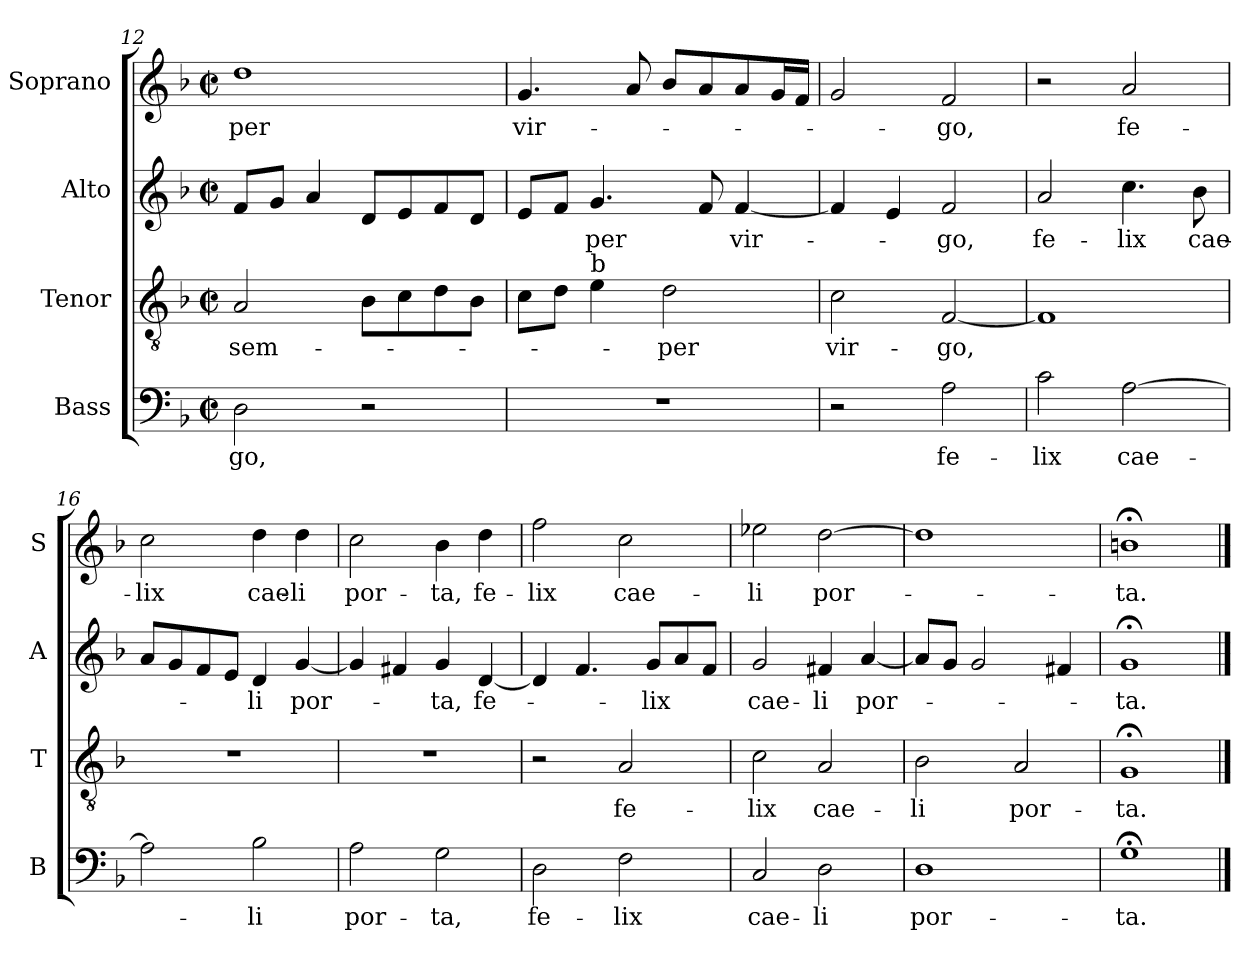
**kern	**text	**kern	**text	**kern	**text	**kern	**text
*part4	*part4	*part3	*part3	*part2	*part2	*part1	*part1
*staff4	*staff4	*staff3	*staff3	*staff2	*staff2	*staff1	*staff1
*I"Bass	*	*I"Tenor	*	*I"Alto	*	*I"Soprano	*
*I'B	*	*I'T	*	*I'A	*	*I'S	*
*clefF4	*	*clefGv2	*	*clefG2	*	*clefG2	*
*k[b-]	*	*k[b-]	*	*k[b-]	*	*k[b-]	*
*F:	*	*F:	*	*F:	*	*F:	*
*M2/2	*	*M2/2	*	*M2/2	*	*M2/2	*
*met(c|)	*	*met(c|)	*	*met(c|)	*	*met(c|)	*
=12	=12	=12	=12	=12	=12	=12	=12
!	!LO:LY:b	!	!LO:LY:b	!	!	!	!LO:LY:b
2D\	-go,	2A/	sem-	8f/L	.	1dd	-per
.	.	.	.	8g/J	.	.	.
.	.	.	.	4a/	.	.	.
2r	.	8B-\L	.	8d/L	.	.	.
.	.	8c\	.	8e/	.	.	.
.	.	8d\	.	8f/	.	.	.
.	.	8B-\J	.	8d/J	.	.	.
=13	=13	=13	=13	=13	=13	=13	=13
!	!	!	!	!	!	!	!LO:LY:b
1r	.	8c\L	.	8e/L	.	4.g/	vir-
.	.	8d\J	.	8f/J	.	.	.
!	!	!LO:TX:a:t=b	!	!	!	!	!
!	!	!	!	!	!LO:LY:b	!	!
.	.	4e\	.	4.g/	-per	.	.
.	.	.	.	.	.	8a/	.
!	!	!	!LO:LY:b	!	!	!	!
.	.	2d\	-per	.	.	8b-/L	.
.	.	.	.	8f/	.	8a/	.
!	!	!	!	!	!LO:LY:b	!	!
.	.	.	.	[4f/	vir-	8a/	.
.	.	.	.	.	.	16g/L	.
.	.	.	.	.	.	16f/JJ	.
!!LO:LB:g=z
=14	=14	=14	=14	=14	=14	=14	=14
!	!	!	!LO:LY:b	!	!	!	!
2r	.	2c\	vir-	4f/]	.	2g/	.
.	.	.	.	4e/	.	.	.
!	!LO:LY:b	!	!LO:LY:b	!	!LO:LY:b	!	!LO:LY:b
2A\	fe-	[2F/	-go,	2f/	-go,	2f/	-go,
=15	=15	=15	=15	=15	=15	=15	=15
!	!LO:LY:b	!	!	!	!LO:LY:b	!	!
2c\	-lix	1F]	.	2a/	fe-	2r	.
!	!LO:LY:b	!	!	!	!LO:LY:b	!	!LO:LY:b
[2A\	cae-	.	.	4.cc\	-lix	2a/	fe-
!	!	!	!	!	!LO:LY:b	!	!
.	.	.	.	8b-\	cae-	.	.
=16	=16	=16	=16	=16	=16	=16	=16
!	!	!	!	!	!	!	!LO:LY:b
2A\]	.	1r	.	8a/L	.	2cc\	-lix
.	.	.	.	8g/	.	.	.
.	.	.	.	8f/	.	.	.
.	.	.	.	8e/J	.	.	.
!	!LO:LY:b	!	!	!	!LO:LY:b	!	!LO:LY:b
2B-\	-li	.	.	4d/	-li	4dd\	cae-
!	!	!	!	!	!LO:LY:b	!	!LO:LY:b
.	.	.	.	[4g/	por-	4dd\	-li
=17	=17	=17	=17	=17	=17	=17	=17
!	!LO:LY:b	!	!	!	!	!	!LO:LY:b
2A\	por-	1r	.	4g/]	.	2cc\	por-
.	.	.	.	4f#X/	.	.	.
!	!LO:LY:b	!	!	!	!LO:LY:b	!	!LO:LY:b
2G\	-ta,	.	.	4g/	-ta,	4b-\	-ta,
!	!	!	!	!	!LO:LY:b	!	!LO:LY:b
.	.	.	.	[4d/	fe-	4dd\	fe-
!!LO:LB:g=z
=18	=18	=18	=18	=18	=18	=18	=18
!	!LO:LY:b	!	!	!	!	!	!LO:LY:b
2D\	fe-	2r	.	4d/]	.	2ff\	-lix
.	.	.	.	4.f/	.	.	.
!	!LO:LY:b	!	!LO:LY:b	!	!	!	!LO:LY:b
2F\	-lix	2A/	fe-	.	.	2cc\	cae-
!	!	!	!	!	!LO:LY:b	!	!
.	.	.	.	8g/L	-lix	.	.
.	.	.	.	8a/	.	.	.
.	.	.	.	8f/J	.	.	.
=19	=19	=19	=19	=19	=19	=19	=19
!	!LO:LY:b	!	!LO:LY:b	!	!LO:LY:b	!	!LO:LY:b
2C/	cae-	2c\	-lix	2g/	cae-	2ee-X\	-li
!	!LO:LY:b	!	!LO:LY:b	!	!LO:LY:b	!	!LO:LY:b
2D\	-li	2A/	cae-	4f#X/	-li	[2dd\	por-
!	!	!	!	!	!LO:LY:b	!	!
.	.	.	.	[4a/	por-	.	.
=20	=20	=20	=20	=20	=20	=20	=20
!	!LO:LY:b	!	!LO:LY:b	!	!	!	!
1D	por-	2B-\	-li	8a/L]	.	1dd]	.
.	.	.	.	8g/J	.	.	.
.	.	.	.	2g/	.	.	.
!	!	!	!LO:LY:b	!	!	!	!
.	.	2A/	por-	.	.	.	.
.	.	.	.	4f#X/	.	.	.
=21	=21	=21	=21	=21	=21	=21	=21
!	!LO:LY:b	!	!LO:LY:b	!	!LO:LY:b	!	!LO:LY:b
1G;<	-ta.	1G;<	-ta.	1g;<	-ta.	1bn;<	-ta.
==	==	==	==	==	==	==	==
*-	*-	*-	*-	*-	*-	*-	*-
